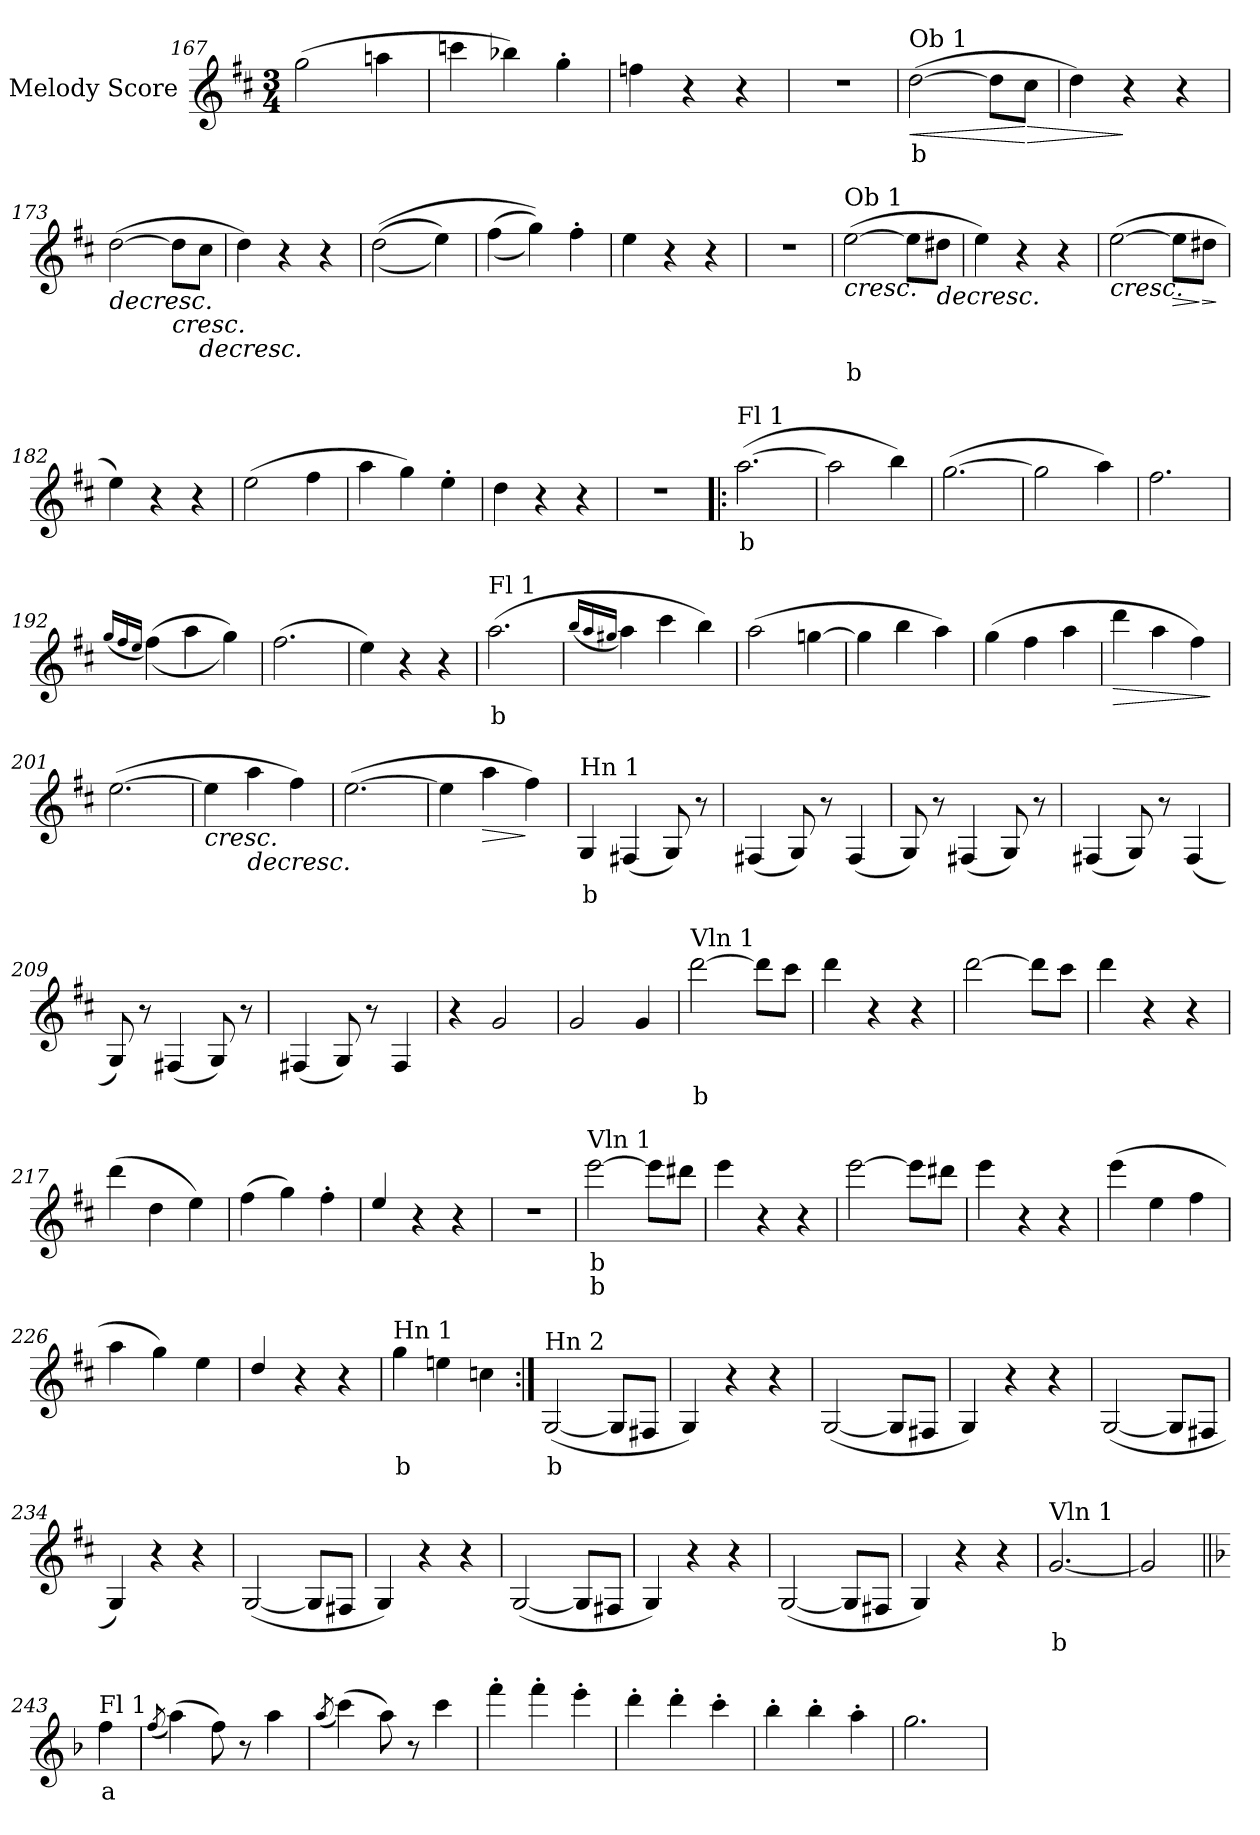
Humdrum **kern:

**kern	**text	**text	**dynam
*part1	*part1	*part1	*part1
*staff1	*staff1	*staff1	*staff1
*I"Melody Score	*	*	*
*clefG2	*	*	*
*k[f#c#]	*	*	*
*M3/4	*	*	*
=167	=167	=167	=167
(2gg\	.	.	.
4aan\	.	.	.
=168	=168	=168	=168
4ccc\	.	.	.
4bb-\)	.	.	.
4gg'\	.	.	.
=169	=169	=169	=169
4ff\	.	.	.
4r	.	.	.
4r	.	.	.
=170	=170	=170	=170
2.r	.	.	.
=171	=171	=171	=171
!LO:TX:a:t=Ob 1	!	!	!
!	!LO:LY:b:color=#FF0000	!	!LO:HP:b
([2dd\	b	.	<
8dd\L]	.	.	.
!	!	!	!LO:HP:n=1:b
8cc#\J	.	.	[ >
=172	=172	=172	=172
4dd\)	.	.	.
4r	.	.	]
4r	.	.	.
=173	=173	=173	=173
!	!	!	!LO:HP:b
([2dd\	.	.	>
!	!	!	!LO:HP:b
8dd\L]	.	.	<
!	!	!	!LO:HP:n=1:b
8cc#\J	.	.	] >
=174	=174	=174	=174
4dd\)	.	.	.
4r	.	.	[
4r	.	.	.
=175	=175	=175	=175
(((2dd\	.	.	.
4ee\))	.	.	.
=176	=176	=176	=176
((4ff#\	.	.	.
4gg\)))	.	.	.
4ff#'\	.	.	.
=177	=177	=177	=177
4ee\	.	.	.
4r	.	.	.
4r	.	.	.
=178	=178	=178	=178
2.r	.	.	.
=179	=179	=179	=179
!LO:TX:a:t=Ob 1	!	!	!
!	!LO:LY:b:color=#FF0000	!	!LO:HP:b
([2ee\	b	.	<
8ee\L]	.	.	.
!	!	!	!LO:HP:n=1:b
8dd#X\J	.	.	] >
=180	=180	=180	=180
4ee\)	.	.	.
4r	.	.	[
4r	.	.	.
=181	=181	=181	=181
!	!	!	!LO:HP:b
([2ee\	.	.	<
!	!	!	!LO:HP:b
8ee\L]	.	.	>
!	!	!	!LO:HP:n=1:b
8dd#X\J	.	.	] >
.	.	.	] ]
=182	=182	=182	=182
4ee\)	.	.	.
4r	.	.	[
4r	.	.	.
=183	=183	=183	=183
(2ee\	.	.	.
4ff#\	.	.	.
=184	=184	=184	=184
4aa\	.	.	.
4gg\)	.	.	.
4ee'\	.	.	.
=185	=185	=185	=185
4dd\	.	.	.
4r	.	.	.
4r	.	.	.
=186	=186	=186	=186
2.r	.	.	.
=187!|:	=187!|:	=187!|:	=187!|:
!LO:TX:a:t=Fl 1	!	!	!
!	!LO:LY:b:color=#FF0000	!	!
([2.aa\	b	.	.
=188	=188	=188	=188
2aa\]	.	.	.
4bb\)	.	.	.
=189	=189	=189	=189
([2.gg\	.	.	.
=190	=190	=190	=190
2gg\]	.	.	.
4aa\)	.	.	.
=191	=191	=191	=191
2.ff#\	.	.	.
=192	=192	=192	=192
(16qgg/LL	.	.	.
16qff#/	.	.	.
16qee/JJ	.	.	.
((4ff#\)	.	.	.
4aa\	.	.	.
4gg\))	.	.	.
=193	=193	=193	=193
(2.ff#\	.	.	.
=194	=194	=194	=194
4ee\)	.	.	.
4r	.	.	.
4r	.	.	.
=195	=195	=195	=195
!LO:TX:a:t=Fl 1	!	!	!
!	!LO:LY:b:color=#FF0000	!	!
(2.aa\	b	.	.
=196	=196	=196	=196
(16qbb/LL	.	.	.
16qaa/	.	.	.
16qgg#X/JJ	.	.	.
4aa\)	.	.	.
4ccc#\	.	.	.
4bb\)	.	.	.
=197	=197	=197	=197
(2aa\	.	.	.
[4ggn\	.	.	.
=198	=198	=198	=198
4gg\]	.	.	.
4bb\	.	.	.
4aa\)	.	.	.
=199	=199	=199	=199
(4gg\	.	.	.
4ff#\	.	.	.
4aa\	.	.	.
=200	=200	=200	=200
!	!	!	!LO:HP:b
4ddd\	.	.	>
4aa\	.	.	.
4ff#\)	.	.	.
.	.	.	]
=201	=201	=201	=201
([2.ee\	.	.	.
=202	=202	=202	=202
!	!	!	!LO:HP:b
4ee\]	.	.	<
!	!	!	!LO:HP:b
4aa\	.	.	>
4ff#\)	.	.	.
.	.	.	[
=203	=203	=203	=203
([2.ee\	.	.	.
=204	=204	=204	=204
4ee\]	.	.	.
!	!	!	!LO:HP:b
4aa\	.	.	>
4ff#\)	.	.	]
.	.	.	]
=205	=205	=205	=205
!LO:TX:a:t=Hn 1	!	!	!
!	!LO:LY:b:color=#FF0000	!	!
4G/	b	.	.
(4F#X/	.	.	.
8G/)	.	.	.
8r	.	.	.
=206	=206	=206	=206
(4F#X/	.	.	.
8G/)	.	.	.
8r	.	.	.
(4F#/	.	.	.
=207	=207	=207	=207
8G/)	.	.	.
8r	.	.	.
(4F#X/	.	.	.
8G/)	.	.	.
8r	.	.	.
=208	=208	=208	=208
(4F#X/	.	.	.
8G/)	.	.	.
8r	.	.	.
(4F#/	.	.	.
=209	=209	=209	=209
8G/)	.	.	.
8r	.	.	.
(4F#X/	.	.	.
8G/)	.	.	.
8r	.	.	.
=210	=210	=210	=210
(4F#X/	.	.	.
8G/)	.	.	.
8r	.	.	.
4F#/	.	.	.
=211	=211	=211	=211
4r	.	.	.
2g/	.	.	.
=212	=212	=212	=212
2g/	.	.	.
4g/	.	.	.
=213	=213	=213	=213
!LO:TX:a:t=Vln 1	!	!	!
!	!LO:LY:color=#FF0000	!	!
[2ddd\	b	.	.
8ddd\L]	.	.	.
8ccc#\J	.	.	.
=214	=214	=214	=214
4ddd\	.	.	.
4r	.	.	.
4r	.	.	.
=215	=215	=215	=215
[2ddd\	.	.	.
8ddd\L]	.	.	.
8ccc#\J	.	.	.
=216	=216	=216	=216
4ddd\	.	.	.
4r	.	.	.
4r	.	.	.
=217	=217	=217	=217
(4ddd\	.	.	.
4dd\	.	.	.
4ee\)	.	.	.
=218	=218	=218	=218
(4ff#\	.	.	.
4gg\)	.	.	.
4ff#'\	.	.	.
=219	=219	=219	=219
4ee/	.	.	.
4r	.	.	.
4r	.	.	.
=220	=220	=220	=220
2.r	.	.	.
=221	=221	=221	=221
!LO:TX:a:t=Vln 1	!	!	!
!	!LO:LY:color=#FF0000	!LO:LY:color=#FF0000	!
[2eee\	b	b	.
8eee\L]	.	.	.
8ddd#X\J	.	.	.
=222	=222	=222	=222
4eee\	.	.	.
4r	.	.	.
4r	.	.	.
=223	=223	=223	=223
[2eee\	.	.	.
8eee\L]	.	.	.
8ddd#X\J	.	.	.
=224	=224	=224	=224
4eee\	.	.	.
4r	.	.	.
4r	.	.	.
=225	=225	=225	=225
(4eee\	.	.	.
4ee\	.	.	.
4ff#\	.	.	.
=226	=226	=226	=226
4aa\	.	.	.
4gg\)	.	.	.
4ee\	.	.	.
=227	=227	=227	=227
4dd/	.	.	.
4r	.	.	.
4r	.	.	.
=228	=228	=228	=228
!LO:TX:a:t=Hn 1	!	!	!
!	!LO:LY:b:color=#FF0000	!	!
4gg\	b	.	.
4een\	.	.	.
4cc\	.	.	.
=229:|!	=229:|!	=229:|!	=229:|!
!LO:TX:a:t=Hn 2	!	!	!
!	!LO:LY:b:color=#FF0000	!	!
([2G/	b	.	.
8G/L]	.	.	.
8F#X/J	.	.	.
=230	=230	=230	=230
4G/)	.	.	.
4r	.	.	.
4r	.	.	.
=231	=231	=231	=231
([2G/	.	.	.
8G/L]	.	.	.
8F#X/J	.	.	.
=232	=232	=232	=232
4G/)	.	.	.
4r	.	.	.
4r	.	.	.
=233	=233	=233	=233
([2G/	.	.	.
8G/L]	.	.	.
8F#X/J	.	.	.
=234	=234	=234	=234
4G/)	.	.	.
4r	.	.	.
4r	.	.	.
=235	=235	=235	=235
([2G/	.	.	.
8G/L]	.	.	.
8F#X/J	.	.	.
=236	=236	=236	=236
4G/)	.	.	.
4r	.	.	.
4r	.	.	.
=237	=237	=237	=237
([2G/	.	.	.
8G/L]	.	.	.
8F#X/J	.	.	.
=238	=238	=238	=238
4G/)	.	.	.
4r	.	.	.
4r	.	.	.
=239	=239	=239	=239
([2G/	.	.	.
8G/L]	.	.	.
8F#X/J	.	.	.
=240	=240	=240	=240
4G/)	.	.	.
4r	.	.	.
4r	.	.	.
=241	=241	=241	=241
!LO:TX:a:t=Vln 1	!	!	!
!	!LO:LY:b:color=#FF0000	!	!
[2.g/	b	.	.
=242	=242	=242	=242
2g/]	.	.	.
=243||	=243||	=243||	=243||
*k[b-]	*	*	*
*MM396	*	*	*
!LO:TX:a:t=Fl 1	!	!	!
!	!LO:LY:b:color=#FF0000	!	!
4ff\	a	.	.
=244	=244	=244	=244
(8qff/	.	.	.
(4aa\)	.	.	.
8ff\)	.	.	.
8r	.	.	.
4aa\	.	.	.
=245	=245	=245	=245
(8qaa/	.	.	.
(4ccc\)	.	.	.
8aa\)	.	.	.
8r	.	.	.
4ccc\	.	.	.
=246	=246	=246	=246
4fff'\	.	.	.
4fff'\	.	.	.
4eee'\	.	.	.
=247	=247	=247	=247
4ddd'\	.	.	.
4ddd'\	.	.	.
4ccc'\	.	.	.
=248	=248	=248	=248
4bb-'\	.	.	.
4bb-'\	.	.	.
4aa'\	.	.	.
=249	=249	=249	=249
2.gg\	.	.	.
=	=	=	=
*-	*-	*-	*-
